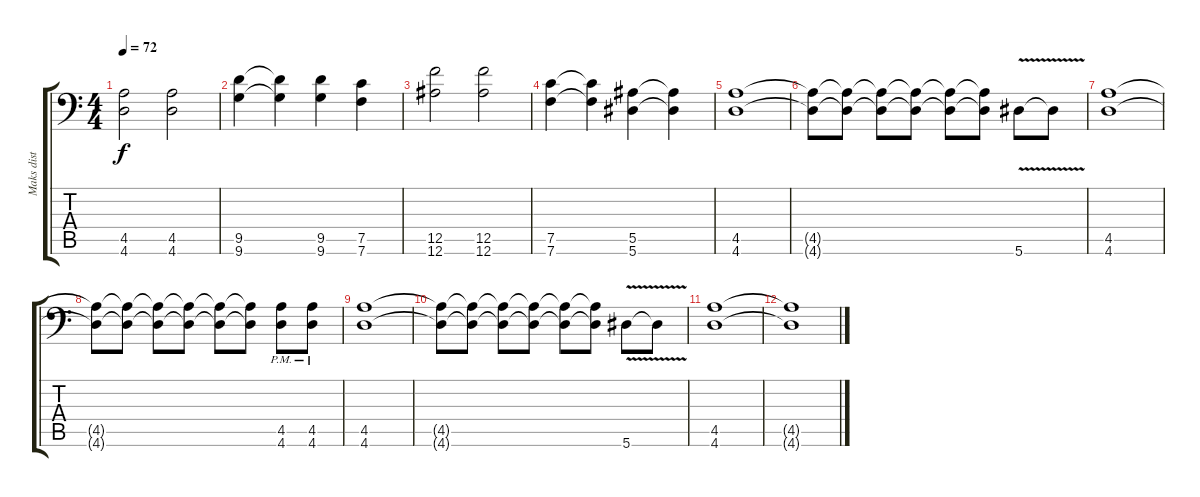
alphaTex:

\track ("Maks dist" "Maks dist") {instrument overdrivenguitar}
\staff {score tabs}
\tuning (C4 G3 Eb3 Bb2 F2 Bb1) {hide}
\ts (4 4)
\tempo 72
\clef f4
\ks c
(4.5 4.6).2{dy f} (4.5 4.6).2 |
(9.5 9.6).4 (9.5{t} 9.6{t}).4 (9.5 9.6).4 (7.5 7.6).4 |
(12.5 12.6).2 (12.5 12.6).2 |
(7.5 7.6).4 (7.5{t} 7.6{t}).4 (5.5 5.6).4 (5.5{t} 5.6{t}).4 |
(4.5 4.6).1 |
(4.5{t} 4.6{t}).8 (4.5{t} 4.6{t}).8 (4.5{t} 4.6{t}).8 (4.5{t} 4.6{t}).8 (4.5{t} 4.6{t}).8 (4.5{t} 4.6{t}).8 5.6{v}.8 5.6{t}.8 |
(4.5 4.6).1 |
(4.5{t} 4.6{t}).8 (4.5{t} 4.6{t}).8 (4.5{t} 4.6{t}).8 (4.5{t} 4.6{t}).8 (4.5{t} 4.6{t}).8 (4.5{t} 4.6{t}).8 (4.5{pm} 4.6{pm}).8 (4.5{pm} 4.6{pm}).8 |
(4.5 4.6).1 |
(4.5{t} 4.6{t}).8 (4.5{t} 4.6{t}).8 (4.5{t} 4.6{t}).8 (4.5{t} 4.6{t}).8 (4.5{t} 4.6{t}).8 (4.5{t} 4.6{t}).8 5.6{v}.8 5.6{t}.8 |
(4.5 4.6).1 |
(4.5{t} 4.6{t}).1
